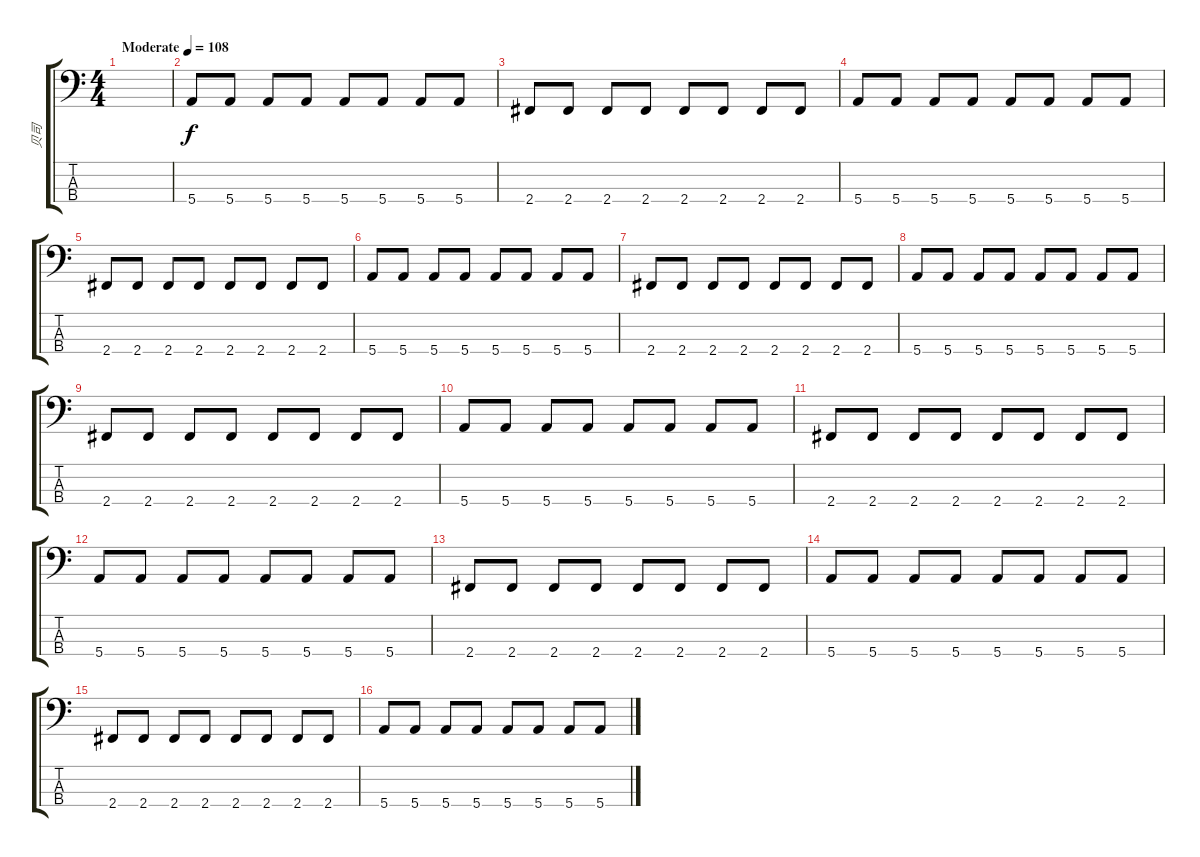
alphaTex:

\track ("贝司" "贝司") {instrument electricbasspick}
\staff {score tabs}
\tuning (G2 D2 A1 E1) {hide}
\ts (4 4)
\tempo (108 "Moderate")
\clef f4
\ks c
|
5.4.8 5.4.8 5.4.8 5.4.8 5.4.8 5.4.8 5.4.8 5.4.8 |
2.4.8 2.4.8 2.4.8 2.4.8 2.4.8 2.4.8 2.4.8 2.4.8 |
5.4.8 5.4.8 5.4.8 5.4.8 5.4.8 5.4.8 5.4.8 5.4.8 |
2.4.8 2.4.8 2.4.8 2.4.8 2.4.8 2.4.8 2.4.8 2.4.8 |
5.4.8 5.4.8 5.4.8 5.4.8 5.4.8 5.4.8 5.4.8 5.4.8 |
2.4.8 2.4.8 2.4.8 2.4.8 2.4.8 2.4.8 2.4.8 2.4.8 |
5.4.8 5.4.8 5.4.8 5.4.8 5.4.8 5.4.8 5.4.8 5.4.8 |
2.4.8 2.4.8 2.4.8 2.4.8 2.4.8 2.4.8 2.4.8 2.4.8 |
5.4.8 5.4.8 5.4.8 5.4.8 5.4.8 5.4.8 5.4.8 5.4.8 |
2.4.8 2.4.8 2.4.8 2.4.8 2.4.8 2.4.8{txt ""} 2.4.8 2.4.8 |
5.4.8 5.4.8 5.4.8 5.4.8 5.4.8 5.4.8 5.4.8 5.4.8 |
2.4.8 2.4.8 2.4.8 2.4.8 2.4.8 2.4.8 2.4.8 2.4.8 |
5.4.8 5.4.8 5.4.8 5.4.8 5.4.8 5.4.8 5.4.8 5.4.8 |
2.4.8 2.4.8 2.4.8 2.4.8 2.4.8 2.4.8 2.4.8 2.4.8 |
5.4.8 5.4.8 5.4.8 5.4.8 5.4.8 5.4.8 5.4.8 5.4.8
